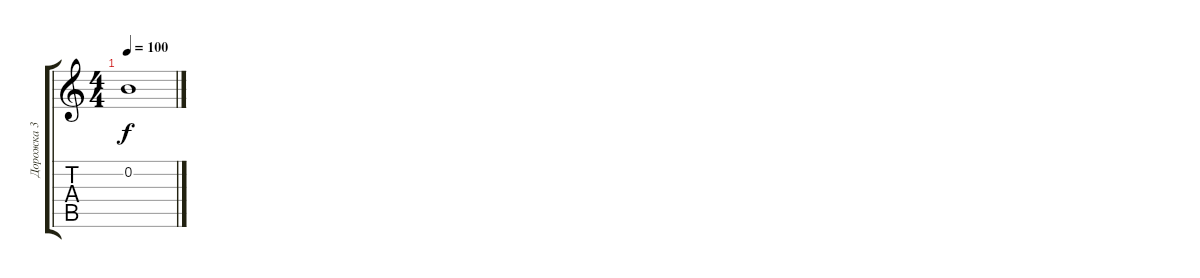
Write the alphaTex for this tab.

\track ("Дорожка 3" "Дорожка 3") {instrument acousticguitarsteel}
\staff {score tabs}
\tuning (E4 B3 G3 D3 A2 E2) {hide}
\ts (4 4)
\tempo 100
\clef g2
\ks c
0.2{t}.1{dy f}
